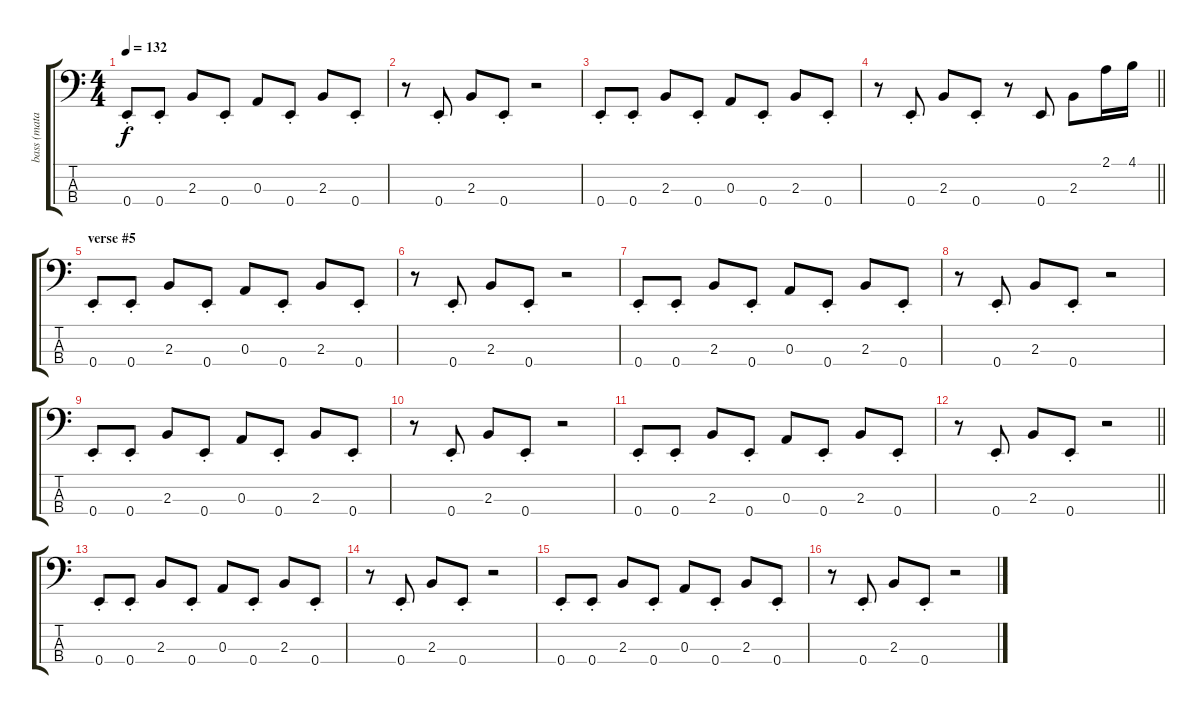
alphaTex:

\track ("bass (matatabi)" "bass (mata") {instrument electricbasspick}
\staff {score tabs}
\tuning (G2 D2 A1 E1) {hide}
\ts (4 4)
\tempo 132
\clef f4
\ks c
0.4{st}.8{dy f} 0.4{st}.8 2.3.8 0.4{st}.8 0.3.8 0.4{st}.8 2.3.8 0.4{st}.8 |
r.8 0.4{st}.8 2.3.8 0.4{st}.8 r.2 |
0.4{st}.8 0.4{st}.8 2.3.8 0.4{st}.8 0.3.8 0.4{st}.8 2.3.8 0.4{st}.8 |
\barLineRight lightlight
r.8 0.4{st}.8 2.3.8 0.4{st}.8 r.8 0.4.8 2.3.8 2.1.16 4.1.16 |
\section ("" "verse #5")
0.4{st}.8 0.4{st}.8 2.3.8 0.4{st}.8 0.3.8 0.4{st}.8 2.3.8 0.4{st}.8 |
r.8 0.4{st}.8 2.3.8 0.4{st}.8 r.2 |
0.4{st}.8 0.4{st}.8 2.3.8 0.4{st}.8 0.3.8 0.4{st}.8 2.3.8 0.4{st}.8 |
r.8 0.4{st}.8 2.3.8 0.4{st}.8 r.2 |
0.4{st}.8 0.4{st}.8 2.3.8 0.4{st}.8 0.3.8 0.4{st}.8 2.3.8 0.4{st}.8 |
r.8 0.4{st}.8 2.3.8 0.4{st}.8 r.2 |
0.4{st}.8 0.4{st}.8 2.3.8 0.4{st}.8 0.3.8 0.4{st}.8 2.3.8 0.4{st}.8 |
\barLineRight lightlight
r.8 0.4{st}.8 2.3.8 0.4{st}.8 r.2 |
0.4{st}.8 0.4{st}.8 2.3.8 0.4{st}.8 0.3.8 0.4{st}.8 2.3.8 0.4{st}.8 |
r.8 0.4{st}.8 2.3.8 0.4{st}.8 r.2 |
0.4{st}.8 0.4{st}.8 2.3.8 0.4{st}.8 0.3.8 0.4{st}.8 2.3.8 0.4{st}.8 |
r.8 0.4{st}.8 2.3.8 0.4{st}.8 r.2
